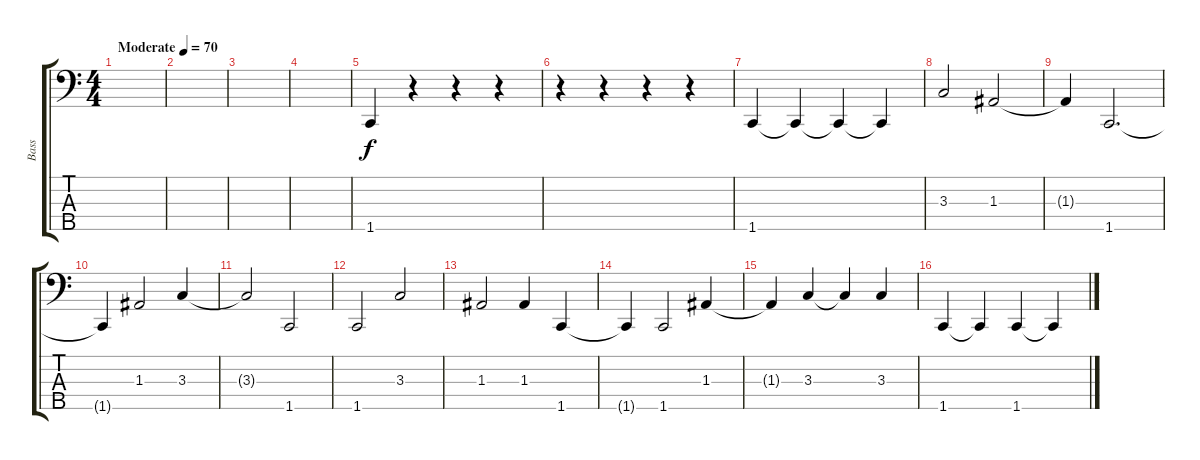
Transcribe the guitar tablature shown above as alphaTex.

\track ("Bass" "Bass") {instrument electricbassfinger}
\staff {score tabs}
\tuning (G2 D2 A1 E1 B0) {hide}
\ts (4 4)
\tempo (70 "Moderate")
\clef f4
\ks c
|
|
|
|
1.5.4 r.4 r.4 r.4 |
r.4 r.4 r.4 r.4 |
1.5.4 1.5{t}.4 1.5{t}.4 1.5{t}.4 |
3.3.2 1.3.2 |
1.3{t}.4 1.5.2{d} |
1.5{t}.4 1.3.2 3.3.4 |
3.3{t}.2 1.5.2 |
1.5.2 3.3.2 |
1.3.2 1.3.4 1.5.4 |
1.5{t}.4 1.5.2 1.3.4 |
1.3{t}.4 3.3.4 3.3{t}.4 3.3.4 |
1.5.4 1.5{t}.4 1.5.4 1.5{t}.4
